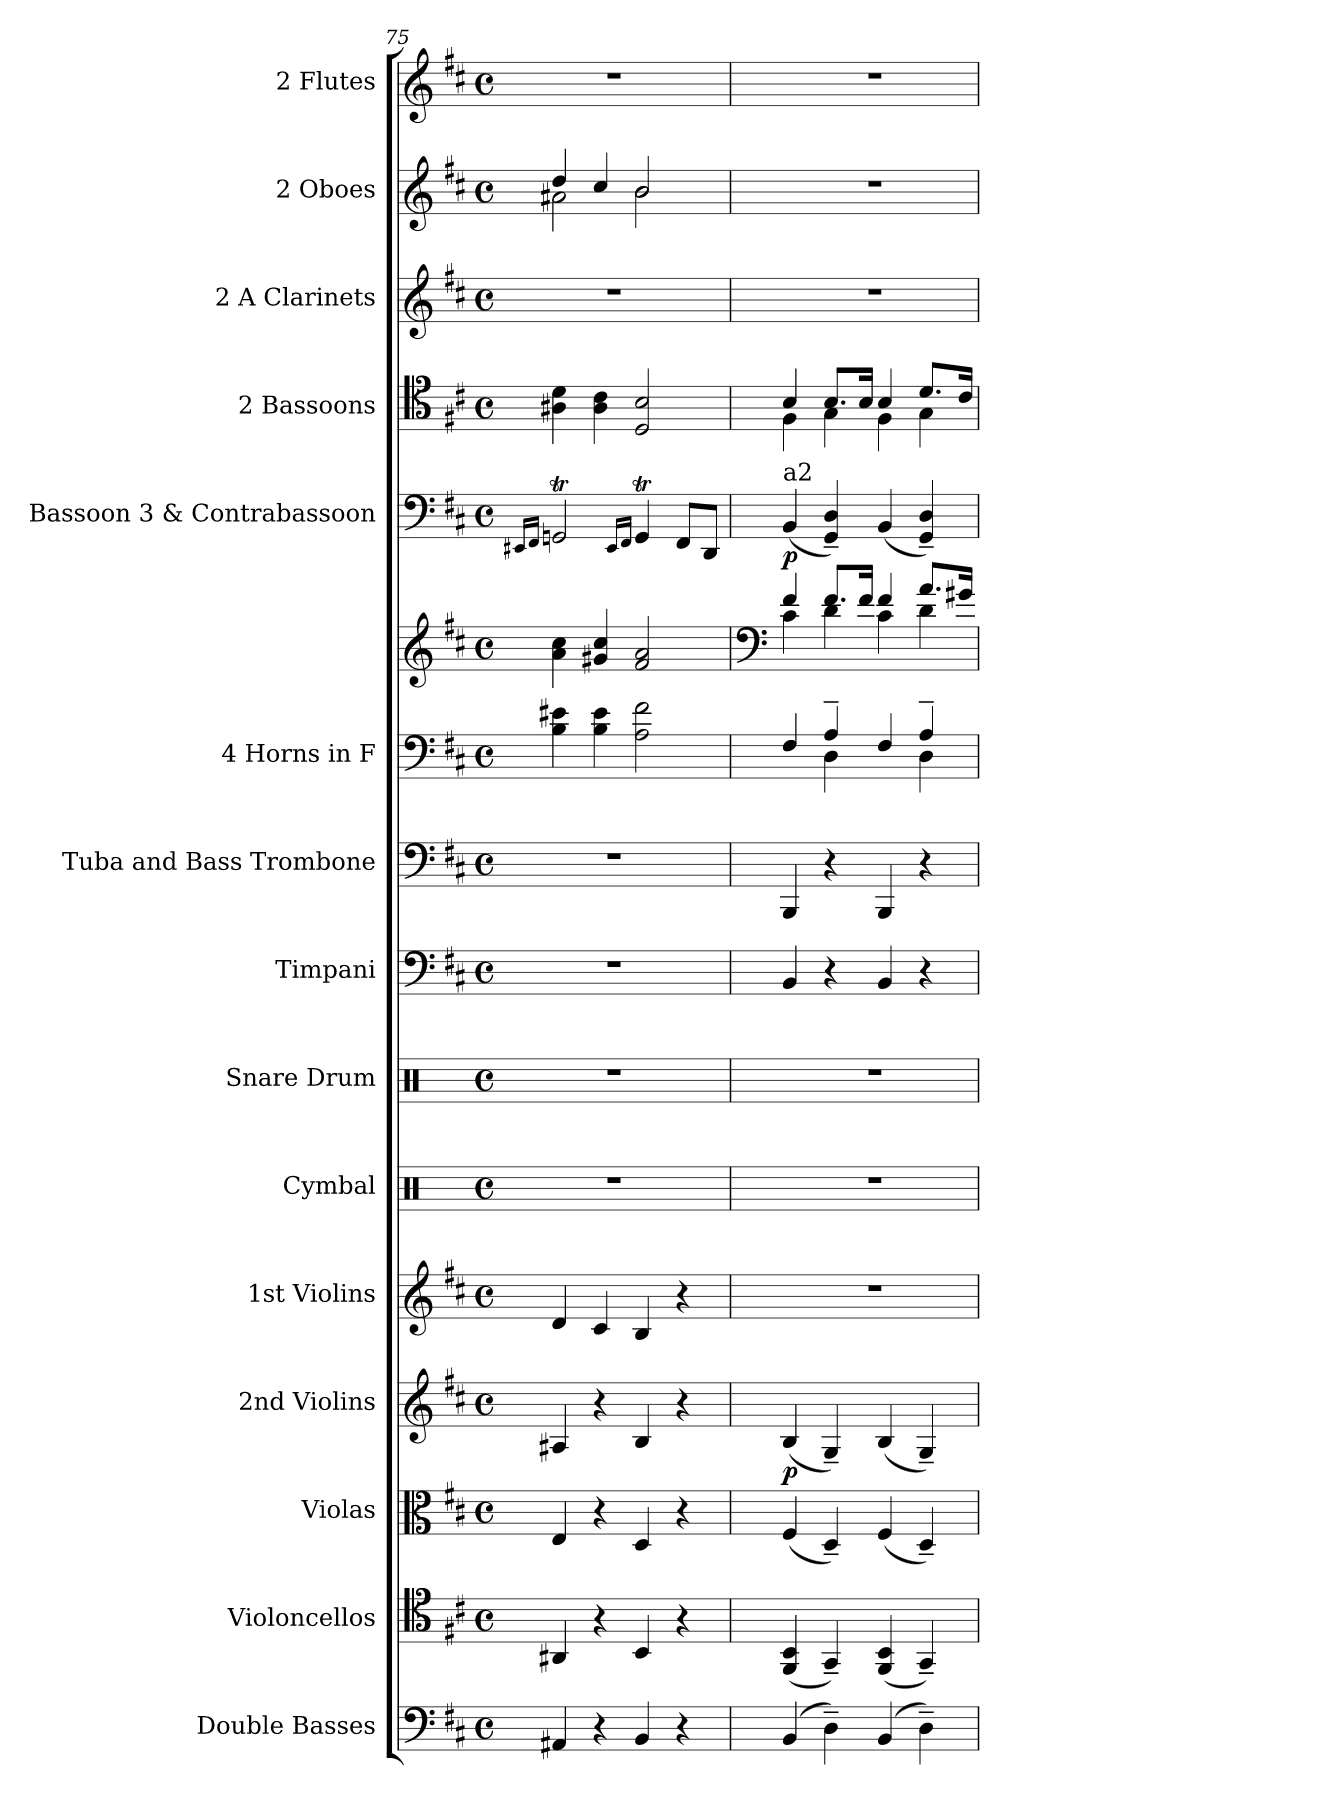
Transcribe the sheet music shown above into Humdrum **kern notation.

**kern	**kern	**kern	**kern	**dynam	**kern	**kern	**kern	**kern	**kern	**kern	**kern	**kern	**dynam	**kern	**kern	**kern	**kern
*part15	*part14	*part13	*part12	*part12	*part11	*part10	*part9	*part8	*part7	*part6	*part6	*part5	*part5	*part4	*part3	*part2	*part1
*staff16	*staff15	*staff14	*staff13	*staff13	*staff12	*staff11	*staff10	*staff9	*staff8	*staff7	*staff6	*staff5	*staff5	*staff4	*staff3	*staff2	*staff1
*I"Double Basses	*I"Violoncellos	*I"Violas	*I"2nd Violins	*	*I"1st Violins	*I"Cymbal	*I"Snare Drum	*I"Timpani	*I"Tuba and  Bass Trombone	*I"4 Horns in F	*	*I"Bassoon 3 &amp; Contrabassoon	*	*I"2 Bassoons	*I"2 A Clarinets	*I"2 Oboes	*I"2 Flutes
*	*	*	*	*	*	*I'Cym	*I'Sn Dr	*I'Timp	*I'Tba	*I'Hn	*	*I'Bsn	*	*I'Bsn	*I'Cl	*I'Ob	*I'Fl
*clefF4	*clefC4	*clefC3	*clefG2	*	*clefG2	*clefX	*clefX	*clefF4	*clefF4	*clefF4	*clefG2	*clefF4	*	*clefC4	*clefG2	*clefG2	*clefG2
*ITrd7c12	*	*	*	*	*	*	*	*	*	*ITrd4c7	*ITrd4c7	*	*	*	*ITrd2c3	*	*
*k[f#c#]	*k[f#c#]	*k[f#c#]	*k[f#c#]	*	*k[f#c#]	*k[]	*k[]	*k[f#c#]	*k[f#c#]	*k[f#]	*k[f#]	*k[f#c#]	*	*k[f#c#]	*k[f#c#g#d#a#]	*k[f#c#]	*k[f#c#]
*M4/4	*M4/4	*M4/4	*M4/4	*	*M4/4	*M4/4	*M4/4	*M4/4	*M4/4	*M4/4	*M4/4	*M4/4	*	*M4/4	*M4/4	*M4/4	*M4/4
*met(c)	*met(c)	*met(c)	*met(c)	*	*met(c)	*met(c)	*met(c)	*met(c)	*met(c)	*met(c)	*met(c)	*met(c)	*	*met(c)	*met(c)	*met(c)	*met(c)
=75	=75	=75	=75	=75	=75	=75	=75	=75	=75	=75	=75	=75	=75	=75	=75	=75	=75
.	.	.	.	.	.	.	.	.	.	.	.	16qEE#X/LL	.	.	.	.	.
.	.	.	.	.	.	.	.	.	.	.	.	16qFF#/JJ	.	.	.	.	.
*	*	*	*	*	*	*	*	*	*	*	*	*	*	*	*	*^	*
4AAA#X/	4AA#X/	4E/	4A#X/	.	4d/	1r	1r	1r	1r	4E\ 4A#X\	4d\ 4f#\	2GGnT/	.	4A#X\ 4d\	1r	2a#X\	4dd/	1r
4r	4r	4r	4r	.	4c#/	.	.	.	.	4E\ 4A#\	4c#X/ 4f#/	.	.	4A#\ 4c#\	.	.	4cc#/	.
.	.	.	.	.	.	.	.	.	.	.	.	16qEE#/LL	.	.	.	.	.	.
.	.	.	.	.	.	.	.	.	.	.	.	16qFF#/JJ	.	.	.	.	.	.
4BBB/	4BB/	4D/	4B/	.	4B/	.	.	.	.	2D\ 2B\	2B/ 2d/	4GGT/	.	2D/ 2B/	.	2b/	2b\	.
4r	4r	4r	4r	.	4r	.	.	.	.	.	.	8FF#/L	.	.	.	.	.	.
.	.	.	.	.	.	.	.	.	.	.	.	8DD/J	.	.	.	.	.	.
*	*	*	*	*	*	*	*	*	*	*	*	*	*	*	*	*v	*v	*
=76	=76	=76	=76	=76	=76	=76	=76	=76	=76	=76	=76	=76	=76	=76	=76	=76	=76
*	*	*	*	*	*	*	*	*	*	*	*clefF4	*	*	*	*	*	*
*	*	*	*	*	*	*	*	*	*	*^	*^	*	*	*^	*	*	*
!	!	!	!	!	!	!	!	!	!	!	!	!	!	!LO:TX:a:t=a2	!	!	!	!	!	!
!	!	!	!	!LO:DY:b	!	!	!	!	!	!	!	!	!	!	!LO:DY:b	!	!	!	!	!
(>4BBB/	(<4FF#/ 4BB/	(<4F#/	(<4B/	p	1r	1r	1r	4BB/	4BBB/	4BB/	4ryy	4B/	4F#\	(<4BB/	p	4B/	4F#\	1r	1r	1r
4DD~\)	4GG~/)	4D~/)	4G~/)	.	.	.	.	4r	4r	4D~/	4GG\	8.B/L	4G\	4GG/~ 4D/~)	.	8.B/L	4G\	.	.	.
.	.	.	.	.	.	.	.	.	.	.	.	16B/Jk	.	.	.	16B/Jk	.	.	.	.
(>4BBB/	(<4FF#/ 4BB/	(<4F#/	(<4B/	.	.	.	.	4BB/	4BBB/	4BB/	4ryy	4B/	4F#\	(<4BB/	.	4B/	4F#\	.	.	.
4DD~\)	4GG~/)	4D~/)	4G~/)	.	.	.	.	4r	4r	4D~/	4GG\	8.d/L	4G\	4GG/~ 4D/~)	.	8.d/L	4G\	.	.	.
.	.	.	.	.	.	.	.	.	.	.	.	16c#X/Jk	.	.	.	16c#/Jk	.	.	.	.
*	*	*	*	*	*	*	*	*	*	*v	*v	*	*	*	*	*v	*v	*	*	*
*	*	*	*	*	*	*	*	*	*	*	*v	*v	*	*	*	*	*	*
=	=	=	=	=	=	=	=	=	=	=	=	=	=	=	=	=	=
*-	*-	*-	*-	*-	*-	*-	*-	*-	*-	*-	*-	*-	*-	*-	*-	*-	*-
